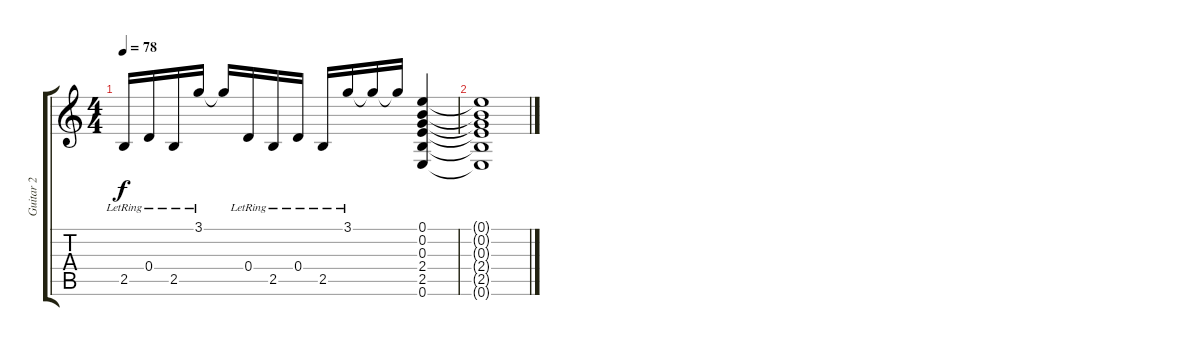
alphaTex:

\track ("Guitar 2" "Guitar 2") {instrument acousticguitarsteel}
\staff {score tabs}
\tuning (E4 B3 G3 D3 A2 E2) {hide}
\ts (4 4)
\tempo 78
\clef g2
\ks c
2.5{lr}.16{dy f} 0.4{lr}.16 2.5{lr}.16 3.1{lr}.16 3.1{t}.16 0.4{lr}.16 2.5{lr}.16 0.4{lr}.16 2.5{lr}.16 3.1{lr}.16 3.1{t}.16 3.1{t}.16 (0.1 0.2 0.3 2.4 2.5 0.6).4 |
(0.1{t} 0.2{t} 0.3{t} 2.4{t} 2.5{t} 0.6{t}).1
